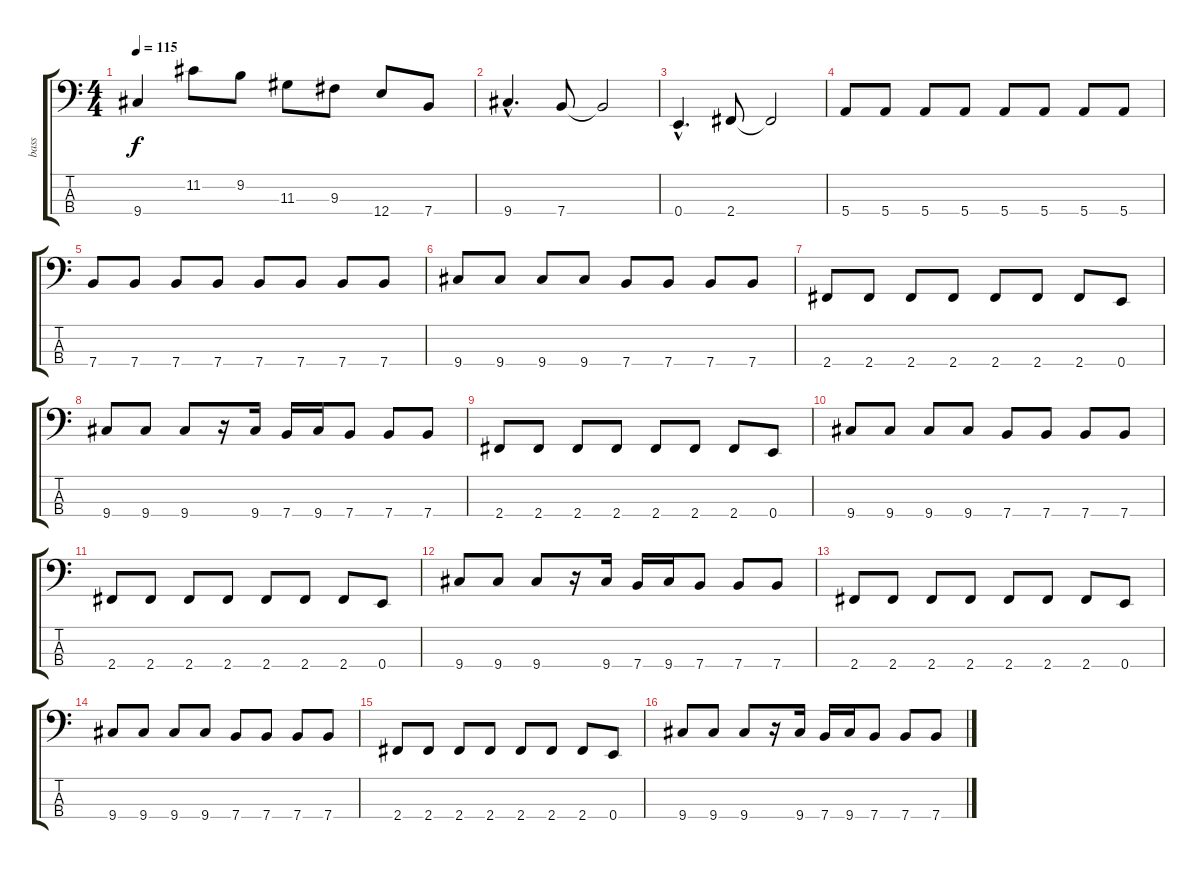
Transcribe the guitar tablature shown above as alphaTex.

\track ("bass" "bass") {instrument synthbass2}
\staff {score tabs}
\tuning (G2 D2 A1 E1) {hide}
\ts (4 4)
\tempo 115
\clef f4
\ks c
9.4.4{dy f} 11.2.8 9.2.8 11.3.8 9.3.8 12.4.8 7.4.8 |
9.4{hac}.4{d} 7.4.8 7.4{t}.2 |
0.4{hac}.4{d} 2.4.8 2.4{t}.2 |
5.4.8 5.4.8 5.4.8 5.4.8 5.4.8 5.4.8 5.4.8 5.4.8 |
7.4.8 7.4.8 7.4.8 7.4.8 7.4.8 7.4.8 7.4.8 7.4.8 |
9.4.8 9.4.8 9.4.8 9.4.8 7.4.8 7.4.8 7.4.8 7.4.8 |
2.4.8 2.4.8 2.4.8 2.4.8 2.4.8 2.4.8 2.4.8 0.4.8 |
9.4.8 9.4.8 9.4.8 r.16 9.4.16 7.4.16 9.4.16 7.4.8 7.4.8 7.4.8 |
2.4.8 2.4.8 2.4.8 2.4.8 2.4.8 2.4.8 2.4.8 0.4.8 |
9.4.8 9.4.8 9.4.8 9.4.8 7.4.8 7.4.8 7.4.8 7.4.8 |
2.4.8 2.4.8 2.4.8 2.4.8 2.4.8 2.4.8 2.4.8 0.4.8 |
9.4.8 9.4.8 9.4.8 r.16 9.4.16 7.4.16 9.4.16 7.4.8 7.4.8 7.4.8 |
2.4.8 2.4.8 2.4.8 2.4.8 2.4.8 2.4.8 2.4.8 0.4.8 |
9.4.8 9.4.8 9.4.8 9.4.8 7.4.8 7.4.8 7.4.8 7.4.8 |
2.4.8 2.4.8 2.4.8 2.4.8 2.4.8 2.4.8 2.4.8 0.4.8 |
9.4.8 9.4.8 9.4.8 r.16 9.4.16 7.4.16 9.4.16 7.4.8 7.4.8 7.4.8
